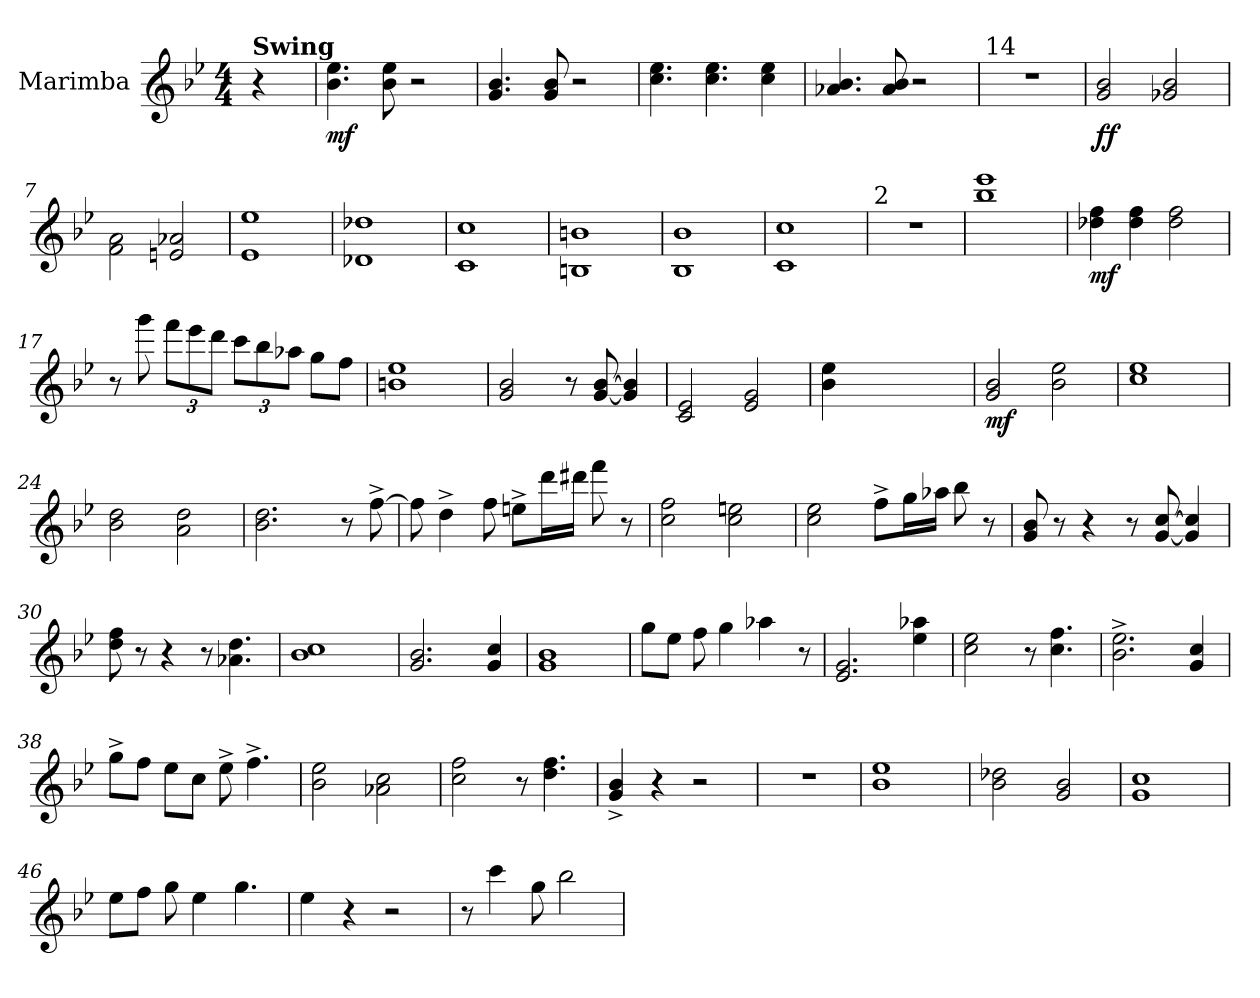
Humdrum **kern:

**kern	**dynam
*part1	*part1
*staff1	*staff1
*I"Marimba	*
*I'Mrm.	*
*clefG2	*
*k[b-e-]	*
*M4/4	*
*MM220	*
=	=
!LO:TX:a:B:t=Swing	!
4r	.
=1	=1
!	!LO:DY:b
4.b-\ 4.ee-\	mf
8b-\ 8ee-\	.
2r	.
=2	=2
4.g/ 4.b-/	.
8g/ 8b-/	.
2r	.
=3	=3
4.cc\ 4.ee-\	.
4.cc\ 4.ee-\	.
4cc\ 4ee-\	.
=4	=4
4.a-X/ 4.b-/	.
8a-/ 8b-/	.
2r	.
=5	=5
!LO:TX:a:t=14	!
1r	.
=6	=6
!	!LO:DY:b
2g/ 2b-/	ff
2g-X/ 2b-/	.
=7	=7
2f\ 2a\	.
2en/ 2a-X/	.
=8	=8
1e- 1ee-	.
=9	=9
1d-X 1dd-X	.
=10	=10
1c 1cc	.
=11	=11
1Bn 1bn	.
=12	=12
1B- 1b-	.
=13	=13
1c 1cc	.
!!LO:LB:g=z
=14	=14
!LO:TX:a:t=2	!
1r	.
=15	=15
1bb- 1eee-	.
=16	=16
!	!LO:DY:b
4dd-X\ 4ff\	mf
4dd-\ 4ff\	.
2dd-\ 2ff\	.
=17	=17
8r	.
8ggg\	.
*Xbrackettup	*
12fff\L	.
12eee-\	.
12ddd\J	.
12ccc\L	.
12bb-\	.
12aa-X\J	.
8gg\L	.
8ff\J	.
=18	=18
1bn 1ee-	.
=19	=19
2g/ 2b-/	.
8r	.
[8g/ [8b-/	.
4g/] 4b-/]	.
=20	=20
2c/ 2e-/	.
2e-/ 2g/	.
=21	=21
4b-\ 4ee-\	.
4ryy	.
2ryy	.
=22	=22
!	!LO:DY:b
2g/ 2b-/	mf
2b-\ 2ee-\	.
=23	=23
1cc 1ee-	.
=24	=24
2b-\ 2dd\	.
2a\ 2dd\	.
=25	=25
2.b-\ 2.dd\	.
8r	.
[8ff^\	.
!!LO:LB:g=z
=26	=26
8ff\]	.
4dd^\	.
8ff\	.
8een^\L	.
16ddd\L	.
16ddd#X\JJ	.
8fff\	.
8r	.
=27	=27
2cc\ 2ff\	.
2cc\ 2een\	.
=28	=28
2cc\ 2ee-\	.
8ff^\L	.
16gg\L	.
16aa-X\JJ	.
8bb-\	.
8r	.
=29	=29
8g/ 8b-/	.
8r	.
4r	.
8r	.
[8g/ [8cc/	.
4g/] 4cc/]	.
=30	=30
8dd\ 8ff\	.
8r	.
4r	.
8r	.
4.a-X\ 4.dd\	.
=31	=31
1b- 1cc	.
=32	=32
2.g/ 2.b-/	.
4g/ 4cc/	.
=33	=33
1g 1b-	.
!!LO:LB:g=z
=34	=34
8gg\L	.
8ee-\J	.
8ff\	.
4gg\	.
4aa-X\	.
8r	.
=35	=35
2.e-/ 2.g/	.
4ee-\ 4aa-X\	.
=36	=36
2cc\ 2ee-\	.
8r	.
4.cc\ 4.ff\	.
=37	=37
2.b-\^ 2.ee-\^	.
4g/ 4cc/	.
=38	=38
8gg^\L	.
8ff\J	.
8ee-\L	.
8cc\J	.
8ee-^\	.
4.ff^\	.
=39	=39
2b-\ 2ee-\	.
2a-X\ 2cc\	.
=40	=40
2cc\ 2ff\	.
8r	.
4.dd\ 4.ff\	.
=41	=41
4g/^ 4b-/^	.
4r	.
2r	.
=42	=42
1r	.
=43	=43
1b- 1ee-	.
=44	=44
2b-\ 2dd-X\	.
2g/ 2b-/	.
=45	=45
1g 1cc	.
!!LO:LB:g=z
=46	=46
8ee-\L	.
8ff\J	.
8gg\	.
4ee-\	.
4.gg\	.
=47	=47
4ee-\	.
4r	.
2r	.
=48	=48
8r	.
4ccc\	.
8gg\	.
2bb-\	.
=	=
*-	*-
